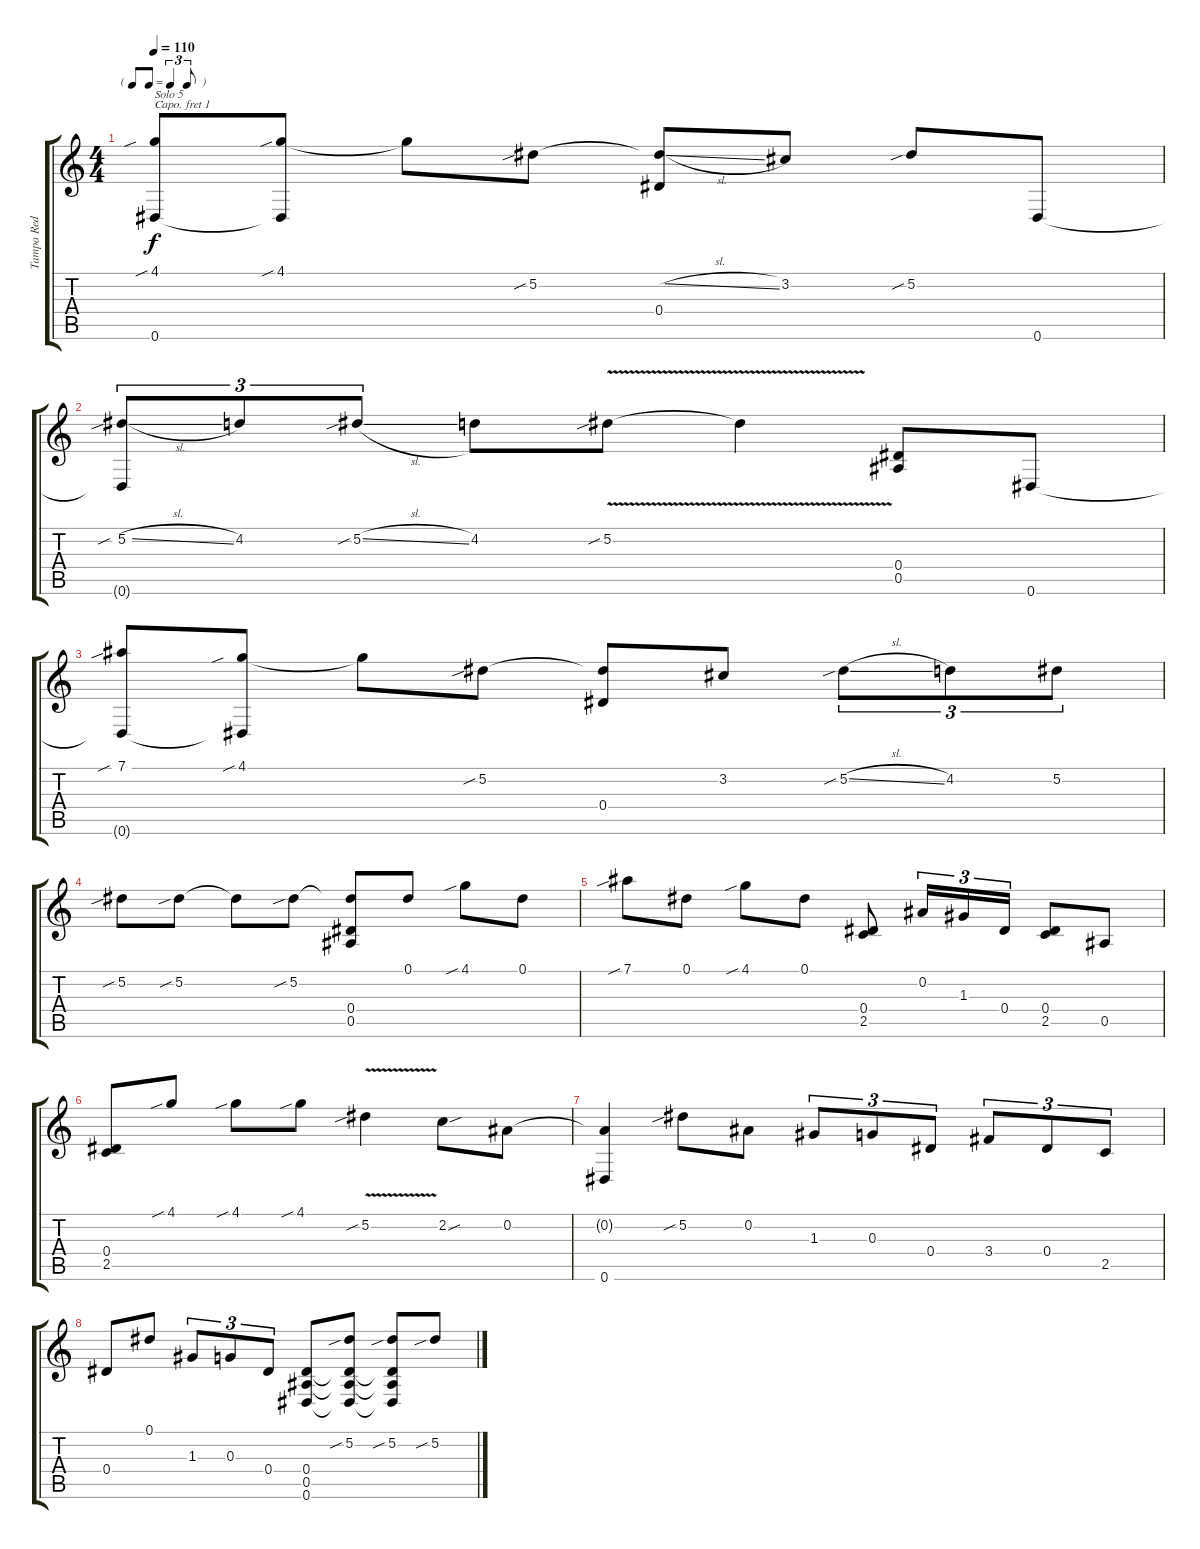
\track ("Tampa Red" "Tampa Red") {instrument acousticguitarsteel}
\staff {score tabs}
\capo 1
\tuning (D4 A3 Gb3 D3 A2 D2) {hide}
\ts (4 4)
\tf triplet8th
\tempo 110
\clef g2
\ks c
(4.1{sib} 0.6{t}).8{txt "Solo 5" dy f} (4.1{sib} 0.6{t}).8 4.1{t}.8 5.2{sib}.8 (5.2{sl t} 0.4).8 3.2.8 5.2{sib}.8 0.6.8 |
(5.2{sib sl} 0.6{t}).8{tu (3 2)} 4.2.8{tu (3 2)} 5.2{sib sl}.8{tu (3 2)} 4.2.8 5.2{v sib}.8 5.2{t}.4 (0.4 0.5).8 0.6.8 |
(7.1{sib} 0.6{t}).8 (4.1{sib} 0.6{t}).8 4.1{t}.8 5.2{sib}.8 (5.2{t} 0.4).8 3.2.8 5.2{sib sl}.8{tu (3 2)} 4.2.8{tu (3 2)} 5.2.8{tu (3 2)} |
5.2{sib}.8 5.2{sib}.8 5.2{t}.8 5.2{sib}.8 (5.2{t} 0.4 0.5).8 0.1.8 4.1{sib}.8 0.1.8 |
7.1{sib}.8 0.1.8 4.1{sib}.8 0.1.8 (0.4 2.5).8 0.2.16{tu (3 2)} 1.3.16{tu (3 2)} 0.4.16{tu (3 2)} (0.4 2.5).8 0.5.8 |
(0.4 2.5).8 4.1{sib}.8 4.1{sib}.8 4.1{sib}.8 5.2{v sib}.4 2.2{sou}.8 0.2.8 |
(0.2{t} 0.6).4 5.2{sib}.8 0.2.8 1.3.8{tu (3 2)} 0.3.8{tu (3 2)} 0.4.8{tu (3 2)} 3.4.8{tu (3 2)} 0.4.8{tu (3 2)} 2.5.8{tu (3 2)} |
0.4.8 0.1.8 1.3.8{tu (3 2)} 0.3.8{tu (3 2)} 0.4.8{tu (3 2)} (0.4 0.5 0.6).8 (5.2{sib} 0.4{t} 0.5{t} 0.6{t}).8 (5.2{sib} 0.4{t} 0.5{t} 0.6{t}).8 5.2{sib}.8
